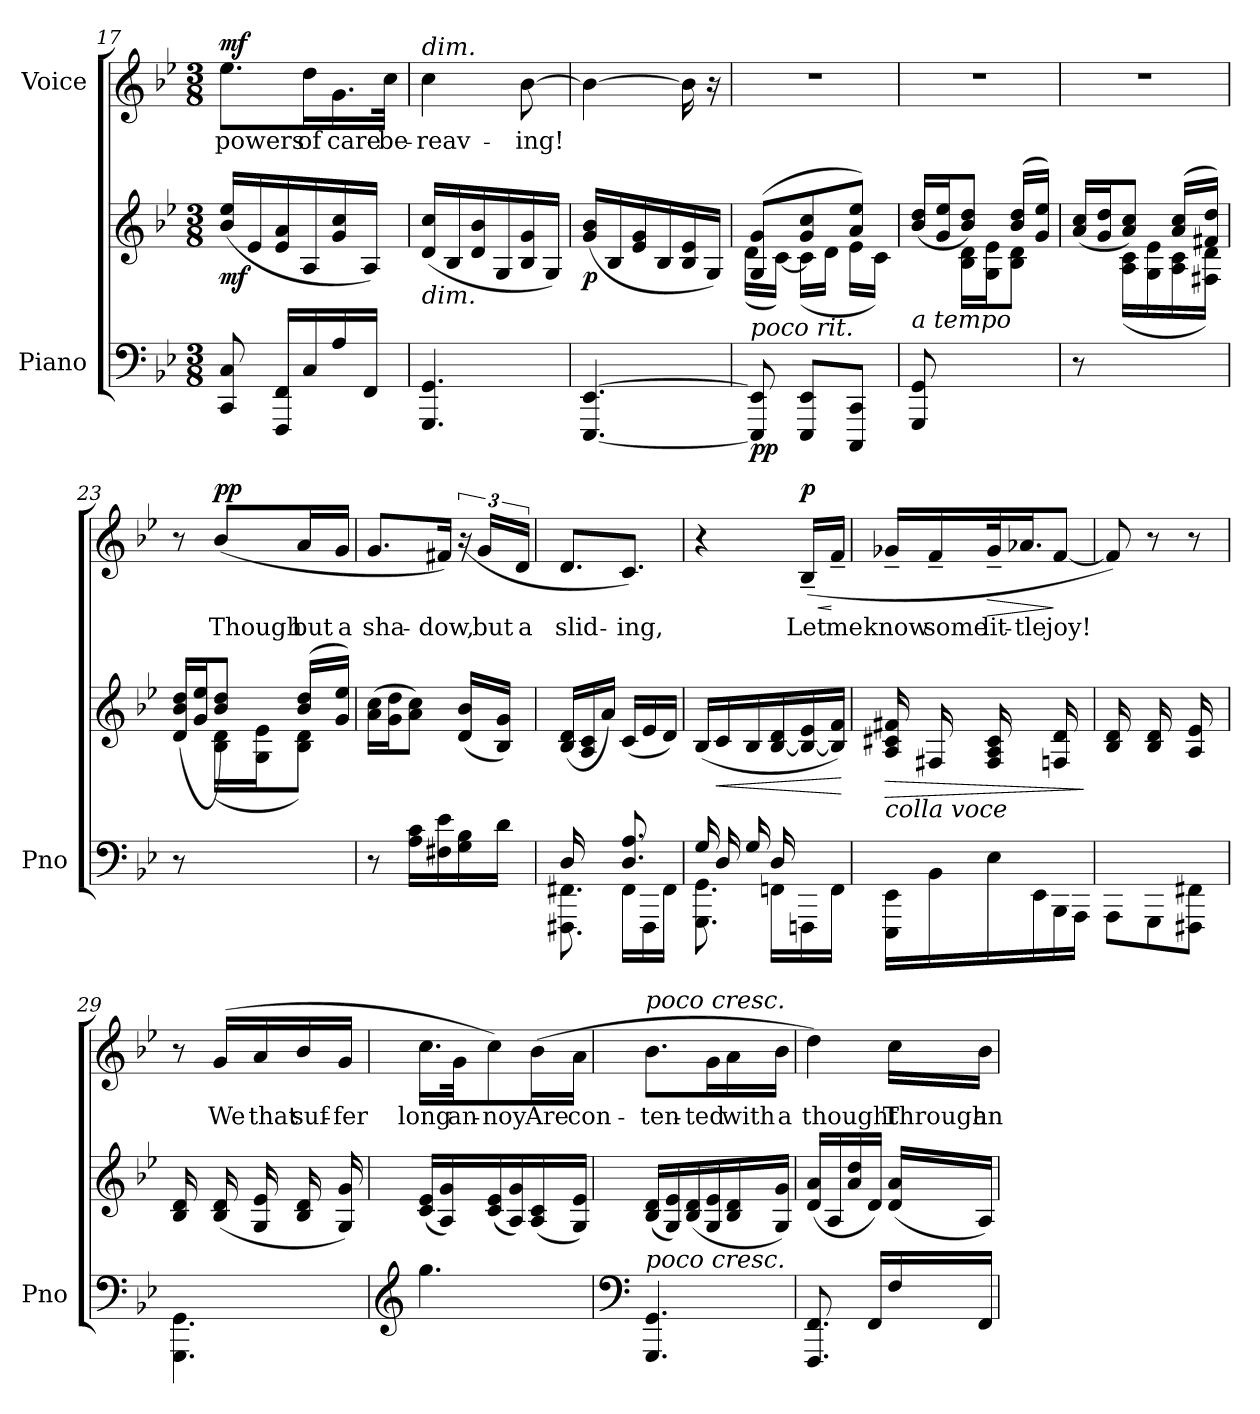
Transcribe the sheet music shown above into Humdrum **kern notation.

**kern	**kern	**dynam	**kern	**text	**dynam
*part2	*part2	*part2	*part1	*part1	*part1
*staff3	*staff2	*staff2/3	*staff1	*staff1	*staff1
*I"Piano	*	*	*I"Voice	*	*
*I'Pno	*	*	*	*	*
*clefF4	*clefG2	*	*clefG2	*	*
*k[b-e-]	*k[b-e-]	*	*k[b-e-]	*	*
*M3/8	*M3/8	*	*M3/8	*	*
=17	=17	=17	=17	=17	=17
!	!	!LO:DY:b	!	!LO:LY:b	!LO:DY:a
8CC/ 8C/	(16b-/ 16ee-/LL	mf	8.ee-\L	powers	mf
.	16e-/	.	.	.	.
16FFF/ 16FF/LL	16e-/ 16a/	.	.	.	.
!	!	!	!	!LO:LY:b	!
16C/	16A/	.	16dd\L	of	.
!	!	!	!	!LO:LY:b	!
16A/	16g/ 16cc/	.	16.g\	care	.
16FF/JJ	16A/JJ)	.	.	.	.
!	!	!	!	!LO:LY:b	!
.	.	.	32cc\JJk	be-	.
=18	=18	=18	=18	=18	=18
!	!	!	!LO:TX:a:i:t=dim.	!	!
!	!LO:TX:b:i:t=dim.	!	!	!	!
!	!	!	!	!LO:LY:b	!
4.GGG/ 4.GG/	(16d/ 16cc/LL	.	4cc\	-reav-	.
.	16B-/	.	.	.	.
.	16d/ 16b-/	.	.	.	.
.	16G/	.	.	.	.
!	!	!	!	!LO:LY:b	!
.	16B-/ 16g/	.	[8b-\	-ing!	.
.	16G/JJ)	.	.	.	.
!!LO:LB:g=z
=19	=19	=19	=19	=19	=19
!	!	!LO:DY:b	!	!	!
[4.EEE-/ [4.EE-/	(16g/ 16b-/LL	p	4b-\_	.	.
.	16B-/	.	.	.	.
.	16e-/ 16g/	.	.	.	.
.	16B-/	.	.	.	.
.	16B-/ 16e-/	.	16b-\]	.	.
.	16G/JJ)	.	16r	.	.
=20	=20	=20	=20	=20	=20
*	*^	*	*	*	*
!	!LO:TX:b:i:t=poco rit.	!	!	!	!	!
!	!	!	!LO:DY:b=2	!	!	!
8EEE-/] 8EE-/]	(>8G/ 8g/L	(16d\LL	pp	4.r	.	.
.	.	[16c\JJ)	.	.	.	.
8EEE-/ 8EE-/L	8g/ 8cc/	(16c\LL]	.	.	.	.
.	.	16d\JJ	.	.	.	.
8CCC/ 8CC/J	8a/ 8ee-/J)	16e-\LL	.	.	.	.
.	.	16c\JJ)	.	.	.	.
=21	=21	=21	=21	=21	=21	=21
!	!LO:TX:b:i:t=a tempo	!	!	!	!	!
8GGG/ 8GG/	(>16b-/ 16dd/LL	8ryy	.	4.r	.	.
.	16g/ 16ee-/J	.	.	.	.	.
4ryy	8b-/ 8dd/J)	16B-\ 16d\LL	.	.	.	.
.	.	16G\ 16e-\J	.	.	.	.
.	(>16b-/ 16dd/LL	8B-\ 8d\J	.	.	.	.
.	16g/ 16ee-/JJ)	.	.	.	.	.
=22	=22	=22	=22	=22	=22	=22
8r	(>16a/ 16cc/LL	8ryy	.	4.r	.	.
.	16g/ 16dd/J	.	.	.	.	.
4ryy	8a/ 8cc/J)	(<16A\ 16c\LL	.	.	.	.
.	.	16G\ 16e-\	.	.	.	.
.	(>16a/ 16cc/LL	16A\ 16c\	.	.	.	.
.	16f#X/ 16dd/JJ)	16F#X\ 16d\JJ)	.	.	.	.
!!LO:PB:g=z
=23	=23	=23	=23	=23	=23	=23
8r	(>16d/ 16b-/ 16dd/LL	8ryy	.	8r	.	.
.	16g/ 16ee-/J	.	.	.	.	.
!	!	!	!	!	!LO:LY:b	!LO:DY:a
4ryy	8b-/ 8dd/J)	(<16B-\ 16d\LL	.	(8b-/L	Though	pp
.	.	16G\ 16e-\J	.	.	.	.
!	!	!	!	!	!LO:LY:b	!
.	(>16b-/ 16dd/LL	8B-\ 8d\J)	.	16a/L	but	.
!	!	!	!	!	!LO:LY:b	!
.	16g/ 16ee-/JJ)	.	.	16g/JJ	a	.
*	*v	*v	*	*	*	*
=24	=24	=24	=24	=24	=24
!	!	!	!	!LO:LY:b	!
8r	(16a\ 16cc\LL	.	8.g/L	sha-	.
.	16g\ 16dd\J	.	.	.	.
16A\ 16c\LL	8a\ 8cc\J)	.	.	.	.
!	!	!	!	!LO:LY:b	!
16F#X\ 16e-\	.	.	16f#X/Jk)	-dow,	.
16G\ 16B-\	(16d/ 16b-/LL	.	(>24r	.	.
!	!	!	!	!LO:LY:b	!
.	.	.	24g/LL	but	.
16d\JJ	16B-/ 16g/JJ)	.	.	.	.
!	!	!	!	!LO:LY:b	!
.	.	.	24d/JJ	a	.
=25	=25	=25	=25	=25	=25
*^	*	*	*	*	*
*	*^	*	*	*	*	*
!	!	!	!	!	!	!LO:LY:b	!
8.FFF#X\ 8.FF#X\	16D/	8.ryy	(>16B-/ 16d/LL	.	8.d/L	slid-	.
.	4ryy	.	16A/ 16c/	.	.	.	.
.	.	.	16a/JJ)	.	.	.	.
!	!	!	!	!	!	!LO:LY:b	!
16FF#\LL	.	8.D/ 8.A/	(16c/LL	.	8.c/J)	-ing,	.
16FFF#\	.	.	16e-/	.	.	.	.
16FF#\JJ	16ryy	.	16d/JJ)	.	.	.	.
*	*v	*v	*	*	*	*	*
=26	=26	=26	=26	=26	=26	=26
8.GGG\ 8.GG\	16G/	(>16B-/LL	.	4r	.	.
!	!	!	!LO:HP:b	!	!	!
.	16D/	16c/	<	.	.	.
.	16G/	16B-/	.	.	.	.
16FFn\LL	16D/	[16B-/ 16d/	.	.	.	.
!	!	!	!	!	!LO:LY:b	!LO:HP:b
!	!	!	!	!	!	!LO:DY:n=1:a
16FFFn\	8ryy	16B-/_ 16e-/	.	(>16B-~>/LL	Let	< p
!	!	!	!	!	!LO:LY:b	!
16FF\JJ	.	16B-/] 16f/JJ)	.	16f~>/JJ	me	[
*v	*v	*	*	*	*	*
.	.	[	.	.	.
!!LO:LB:g=z
=27	=27	=27	=27	=27	=27
*^	*	*	*	*	*
!	!	!LO:TX:b:i:t=colla voce	!	!	!	!
!	!	!	!LO:HP:b	!	!LO:LY:b	!
8.ryy	16EEE-\ 16EE-\LL	(16A/ 16c#X/ 16f#X/LL	>	16g-X~>/LL	know	.
!	!	!	!	!	!LO:LY:b	!
.	16BB-\	16F#X/	.	16f~>/	some	.
!	!	!	!	!	!LO:LY:b	!LO:HP:b
.	16E-\	16F#/ 16A/ 16c#/	.	32g-~>/K	lit-	>
!	!	!	!	!	!LO:LY:b	!
.	.	.	.	16.a-X/J	-tle	.
16C#X/	16EE-\	16ryy	.	.	.	.
!	!	!	!	!	!LO:LY:b	!
16ryy	16BBB-\	16Fn/ 16d/	.	[8f/J	joy!	]
16D/JJ)	16AAA\JJ	16ryy	.	.	.	.
*v	*v	*	*	*	*	*
.	.	]	.	.	.
=28	=28	=28	=28	=28	=28
*^	*	*	*	*	*
16ryy	8AAA\L	(16B-/ 16d/LL	.	8f/])	.	.
16D/	.	16ryy	.	.	.	.
16ryy	8GGG\	16B-/ 16d/	.	8r	.	.
16D/	.	16ryy	.	.	.	.
16ryy	8FFF#X\ 8FF#X\J	16A/ 16e-/	.	8r	.	.
16E-/JJ)	.	16ryy	.	.	.	.
=29	=29	=29	=29	=29	=29	=29
16ryy	4.GGG\ 4.GG\	16B-/ 16d/LL	.	8r	.	.
16D/JJ	.	16ryy	.	.	.	.
!	!	!	!	!	!LO:LY:b	!
4ryy	.	(16B-/ 16d/LL	.	(>16g/LL	We	.
!	!	!	!	!	!LO:LY:b	!
.	.	16G/ 16e-/	.	16a/	that	.
!	!	!	!	!	!LO:LY:b	!
.	.	16B-/ 16d/	.	16b-/	suf-	.
!	!	!	!	!	!LO:LY:b	!
.	.	16G/ 16g/JJ)	.	16g/JJ	-fer	.
*v	*v	*	*	*	*	*
=30	=30	=30	=30	=30	=30
*clefG2	*	*	*	*	*
!	!	!	!	!LO:LY:b	!
4.gg\	(16c/ 16e-/LL	.	16.cc\LL	long	.
.	16A/ 16g/)	.	.	.	.
!	!	!	!	!LO:LY:b	!
.	.	.	32g\Jk	an-	.
!	!	!	!	!LO:LY:b	!
.	(16c/ 16e-/	.	8cc\)	-noy	.
.	16A/ 16g/)	.	.	.	.
!	!	!	!	!LO:LY:b	!
.	(16A/ 16c/	.	(>16b-\L	Are	.
!	!	!	!	!LO:LY:b	!
.	16G/ 16e-/JJ)	.	16a\JJ	con-	.
!!LO:LB:g=z
=31	=31	=31	=31	=31	=31
*clefF4	*	*	*	*	*
!	!	!	!LO:TX:a:i:t=poco cresc.	!	!
!	!LO:TX:b:i:t=poco cresc.	!	!	!	!
!	!	!	!	!LO:LY:b	!
4.GGG/ 4.GG/	(16B-/ 16d/LL	.	8.b-\L	-ten-	.
.	16G/ 16e-/)	.	.	.	.
.	(16B-/ 16d/	.	.	.	.
!	!	!	!	!LO:LY:b	!
.	16G/ 16e-/	.	16g\L	-ted	.
!	!	!	!	!LO:LY:b	!
.	16B-/ 16d/	.	16a\	with	.
!	!	!	!	!LO:LY:b	!
.	16G/ 16g/JJ)	.	16b-\JJ	a	.
=32	=32	=32	=32	=32	=32
!	!	!	!	!LO:LY:b	!
8.FFF/ 8.FF/	(16d/ 16a/LL	.	4dd\)	thought	.
.	16A/	.	.	.	.
.	16a/ 16dd/	.	.	.	.
16FF/LL	16d/JJ)	.	.	.	.
!	!	!	!	!LO:LY:b	!
16F/	(16d/ 16a/LL	.	16cc\LL	Through	.
!	!	!	!	!LO:LY:b	!
16FF/JJ	16A/JJ)	.	16b-\JJ	an	.
=	=	=	=	=	=
*-	*-	*-	*-	*-	*-
